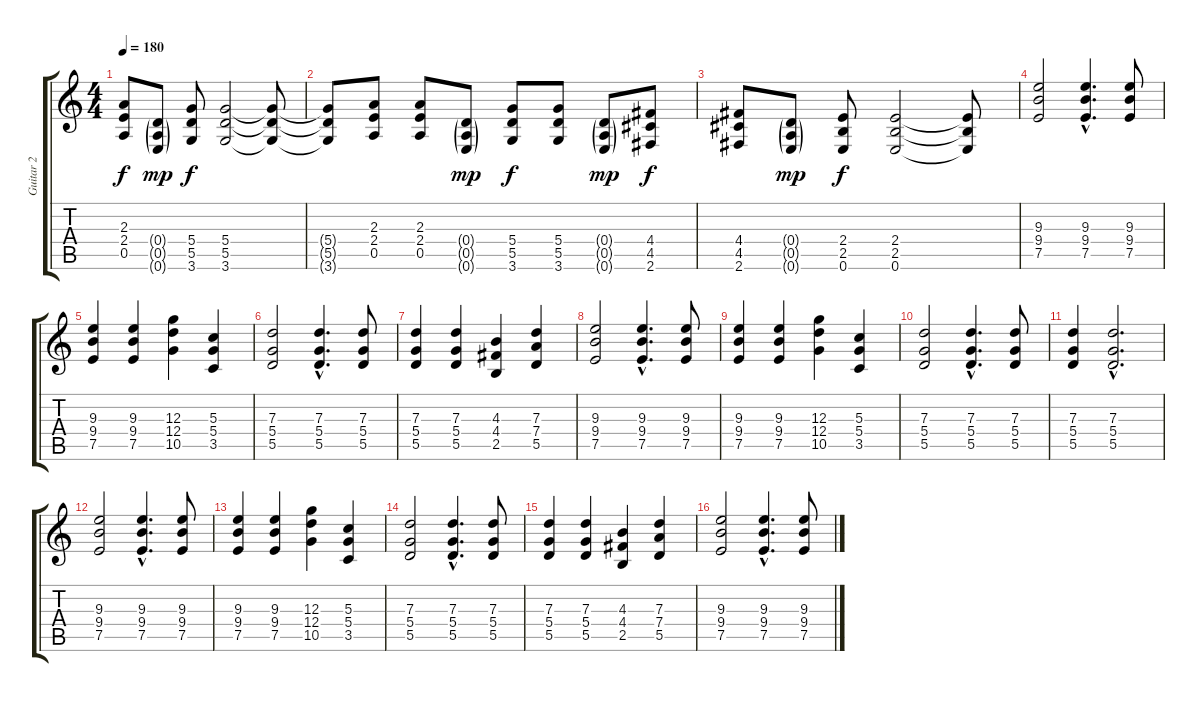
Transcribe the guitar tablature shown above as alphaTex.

\track ("Guitar 2" "Guitar 2") {instrument overdrivenguitar}
\staff {score tabs}
\tuning (E4 B3 G3 D3 A2 E2) {hide}
\ts (4 4)
\tempo 180
\clef g2
\ks c
(2.3 2.4 0.5).8{dy f} (0.4{g} 0.5{g} 0.6{g}).8{dy mp} (5.4 5.5 3.6).8{dy f} (5.4 5.5 3.6).2 (5.4{t} 5.5{t} 3.6{t}).8 |
(5.4{t} 5.5{t} 3.6{t}).8 (2.3 2.4 0.5).8 (2.3 2.4 0.5).8 (0.4{g} 0.5{g} 0.6{g}).8{dy mp} (5.4 5.5 3.6).8{dy f} (5.4 5.5 3.6).8 (0.4{g} 0.5{g} 0.6{g}).8{dy mp} (4.4 4.5 2.6).8{dy f} |
(4.4 4.5 2.6).8 (0.4{g} 0.5{g} 0.6{g}).8{dy mp} (2.4 2.5 0.6).8{dy f} (2.4 2.5 0.6).2 (2.4{t} 2.5{t} 0.6{t}).8 |
(9.3 9.4 7.5).2 (9.3{hac} 9.4{hac} 7.5{hac}).4{d} (9.3 9.4 7.5).8 |
(9.3 9.4 7.5).4 (9.3 9.4 7.5).4 (12.3 12.4 10.5).4 (5.3 5.4 3.5).4 |
(7.3 5.4 5.5).2 (7.3{hac} 5.4{hac} 5.5{hac}).4{d} (7.3 5.4 5.5).8 |
(7.3 5.4 5.5).4 (7.3 5.4 5.5).4 (4.3 4.4 2.5).4 (7.3 7.4 5.5).4 |
(9.3 9.4 7.5).2 (9.3{hac} 9.4{hac} 7.5{hac}).4{d} (9.3 9.4 7.5).8 |
(9.3 9.4 7.5).4 (9.3 9.4 7.5).4 (12.3 12.4 10.5).4 (5.3 5.4 3.5).4 |
(7.3 5.4 5.5).2 (7.3{hac} 5.4{hac} 5.5{hac}).4{d} (7.3 5.4 5.5).8 |
(7.3 5.4 5.5).4 (7.3{hac} 5.4{hac} 5.5{hac}).2{d} |
(9.3 9.4 7.5).2 (9.3{hac} 9.4{hac} 7.5{hac}).4{d} (9.3 9.4 7.5).8 |
(9.3 9.4 7.5).4 (9.3 9.4 7.5).4 (12.3 12.4 10.5).4 (5.3 5.4 3.5).4 |
(7.3 5.4 5.5).2 (7.3{hac} 5.4{hac} 5.5{hac}).4{d} (7.3 5.4 5.5).8 |
(7.3 5.4 5.5).4 (7.3 5.4 5.5).4 (4.3 4.4 2.5).4 (7.3 7.4 5.5).4 |
(9.3 9.4 7.5).2 (9.3{hac} 9.4{hac} 7.5{hac}).4{d} (9.3 9.4 7.5).8
